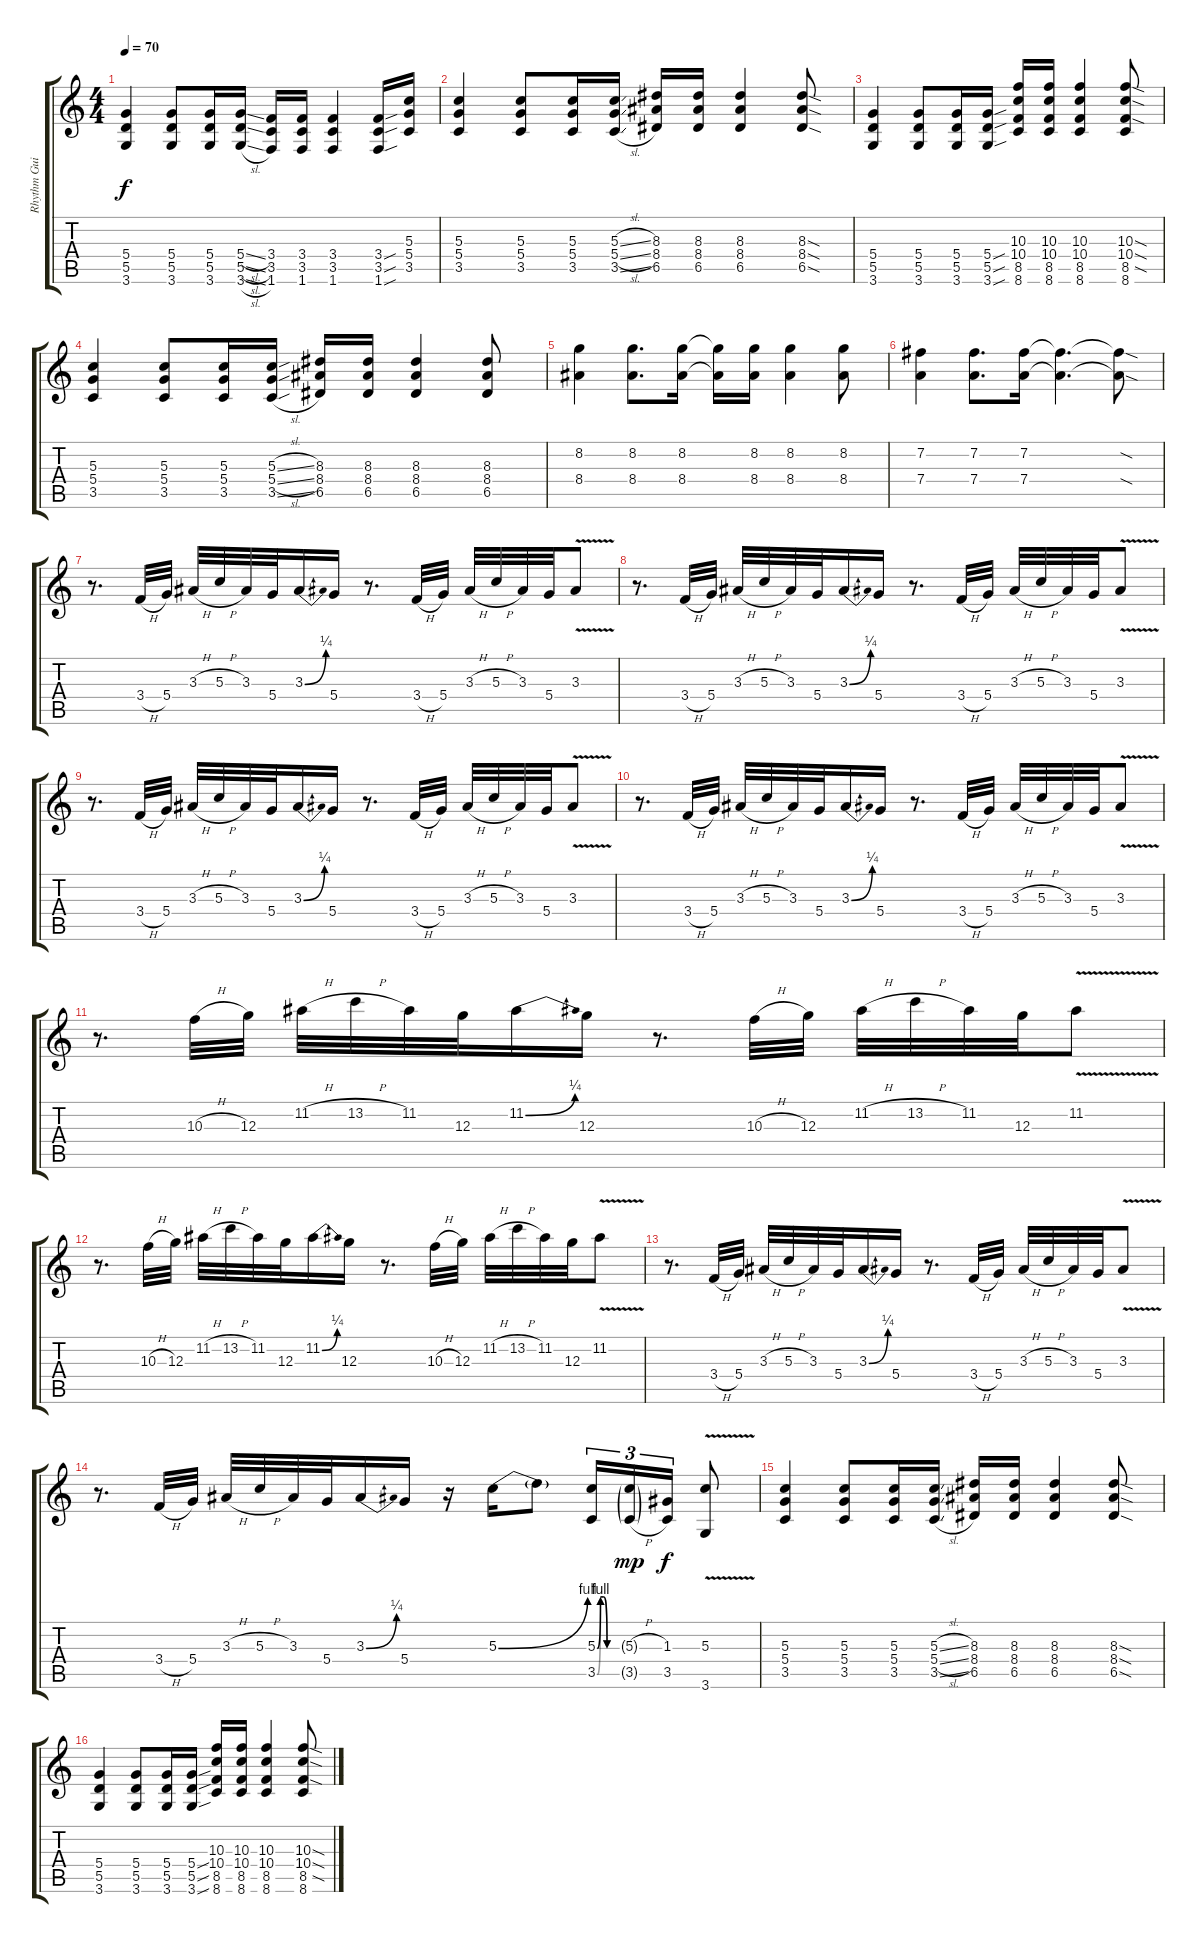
\track ("Rhythm Guitar" "Rhythm Gui") {instrument distortionguitar}
\staff {score tabs}
\tuning (E4 B3 G3 D3 A2 E2) {hide}
\ts (4 4)
\tempo 70
\clef g2
\ks c
(5.4 5.5 3.6).4{dy f} (5.4 5.5 3.6).8 (5.4 5.5 3.6).16 (5.4{sl} 5.5{sl} 3.6{sl}).16 (3.4 3.5 1.6).16 (3.4 3.5 1.6).16 (3.4 3.5 1.6).4 (3.4{sou} 3.5{sou} 1.6{sou}).16 (5.3 5.4 3.5).16 |
(5.3 5.4 3.5).4 (5.3 5.4 3.5).8 (5.3 5.4 3.5).16 (5.3{sl} 5.4{sl} 3.5{sl}).16 (8.3 8.4 6.5).16 (8.3 8.4 6.5).16 (8.3 8.4 6.5).4 (8.3{sod} 8.4{sod} 6.5{sod}).8 |
(5.4 5.5 3.6).4 (5.4 5.5 3.6).8 (5.4 5.5 3.6).16 (5.4{sou} 5.5{sou} 3.6{sou}).16 (10.3 10.4 8.5 8.6).16 (10.3 10.4 8.5 8.6).16 (10.3 10.4 8.5 8.6).4 (10.3{sod} 10.4{sod} 8.5{sod} 8.6).8 |
(5.3 5.4 3.5).4 (5.3 5.4 3.5).8 (5.3 5.4 3.5).16 (5.3{sl} 5.4{sl} 3.5{sl}).16 (8.3 8.4 6.5).16 (8.3 8.4 6.5).16 (8.3 8.4 6.5).4 (8.3 8.4 6.5).8 |
(8.2 8.4).4 (8.2 8.4).8{d} (8.2 8.4).16 (8.2{t} 8.4{t}).16 (8.2 8.4).16 (8.2 8.4).4 (8.2 8.4).8 |
(7.2 7.4).4 (7.2 7.4).8{d} (7.2 7.4).16 (7.2{t} 7.4{t}).4{d} (7.2{sod t} 7.4{sod t}).8 |
r.8{d} 3.4{h}.32 5.4.32 3.3{h}.32 5.3{h}.32 3.3.32 5.4.32 3.3{be (bend 0 0 60 1)}.16 5.4.16 r.8{d} 3.4{h}.32 5.4.32 3.3{h}.32 5.3{h}.32 3.3.32 5.4.32 3.3{v}.8 |
r.8{d} 3.4{h}.32 5.4.32 3.3{h}.32 5.3{h}.32 3.3.32 5.4.32 3.3{be (bend 0 0 60 1)}.16 5.4.16 r.8{d} 3.4{h}.32 5.4.32 3.3{h}.32 5.3{h}.32 3.3.32 5.4.32 3.3{v}.8 |
r.8{d} 3.4{h}.32 5.4.32 3.3{h}.32 5.3{h}.32 3.3.32 5.4.32 3.3{be (bend 0 0 60 1)}.16 5.4.16 r.8{d} 3.4{h}.32 5.4.32 3.3{h}.32 5.3{h}.32 3.3.32 5.4.32 3.3{v}.8 |
r.8{d} 3.4{h}.32 5.4.32 3.3{h}.32 5.3{h}.32 3.3.32 5.4.32 3.3{be (bend 0 0 60 1)}.16 5.4.16 r.8{d} 3.4{h}.32 5.4.32 3.3{h}.32 5.3{h}.32 3.3.32 5.4.32 3.3{v}.8 |
r.8{d} 10.3{h}.32 12.3.32 11.2{h}.32 13.2{h}.32 11.2.32 12.3.32 11.2{be (bend 0 0 60 1)}.16 12.3.16 r.8{d} 10.3{h}.32 12.3.32 11.2{h}.32 13.2{h}.32 11.2.32 12.3.32 11.2{v}.8 |
r.8{d} 10.3{h}.32 12.3.32 11.2{h}.32 13.2{h}.32 11.2.32 12.3.32 11.2{be (bend 0 0 60 1)}.16 12.3.16 r.8{d} 10.3{h}.32 12.3.32 11.2{h}.32 13.2{h}.32 11.2.32 12.3.32 11.2{v}.8 |
r.8{d} 3.4{h}.32 5.4.32 3.3{h}.32 5.3{h}.32 3.3.32 5.4.32 3.3{be (bend 0 0 60 1)}.16 5.4.16 r.8{d} 3.4{h}.32 5.4.32 3.3{h}.32 5.3{h}.32 3.3.32 5.4.32 3.3{v}.8 |
r.8{d} 3.4{h}.32 5.4.32 3.3{h}.32 5.3{h}.32 3.3.32 5.4.32 3.3{be (bend 0 0 60 1)}.16 5.4.16 r.16 5.3{be (bend 0 0 60 4)}.16 5.3{t}.8 (5.3{be (custom 0 0 10 4 20 4 30 0 60 0)} 3.5{be (custom 0 0 10 4 20 4 30 0 60 0)}).16{tu (3 2)} (5.3{h g} 3.5{h g}).16{tu (3 2) dy mp} (1.3 3.5).16{tu (3 2) dy f} (5.3{v} 3.6{v}).8 |
(5.3 5.4 3.5).4 (5.3 5.4 3.5).8 (5.3 5.4 3.5).16 (5.3{sl} 5.4{sl} 3.5{sl}).16 (8.3 8.4 6.5).16 (8.3 8.4 6.5).16 (8.3 8.4 6.5).4 (8.3{sod} 8.4{sod} 6.5{sod}).8 |
(5.4 5.5 3.6).4 (5.4 5.5 3.6).8 (5.4 5.5 3.6).16 (5.4{sou} 5.5{sou} 3.6{sou}).16 (10.3 10.4 8.5 8.6).16 (10.3 10.4 8.5 8.6).16 (10.3 10.4 8.5 8.6).4 (10.3{sod} 10.4{sod} 8.5{sod} 8.6).8
